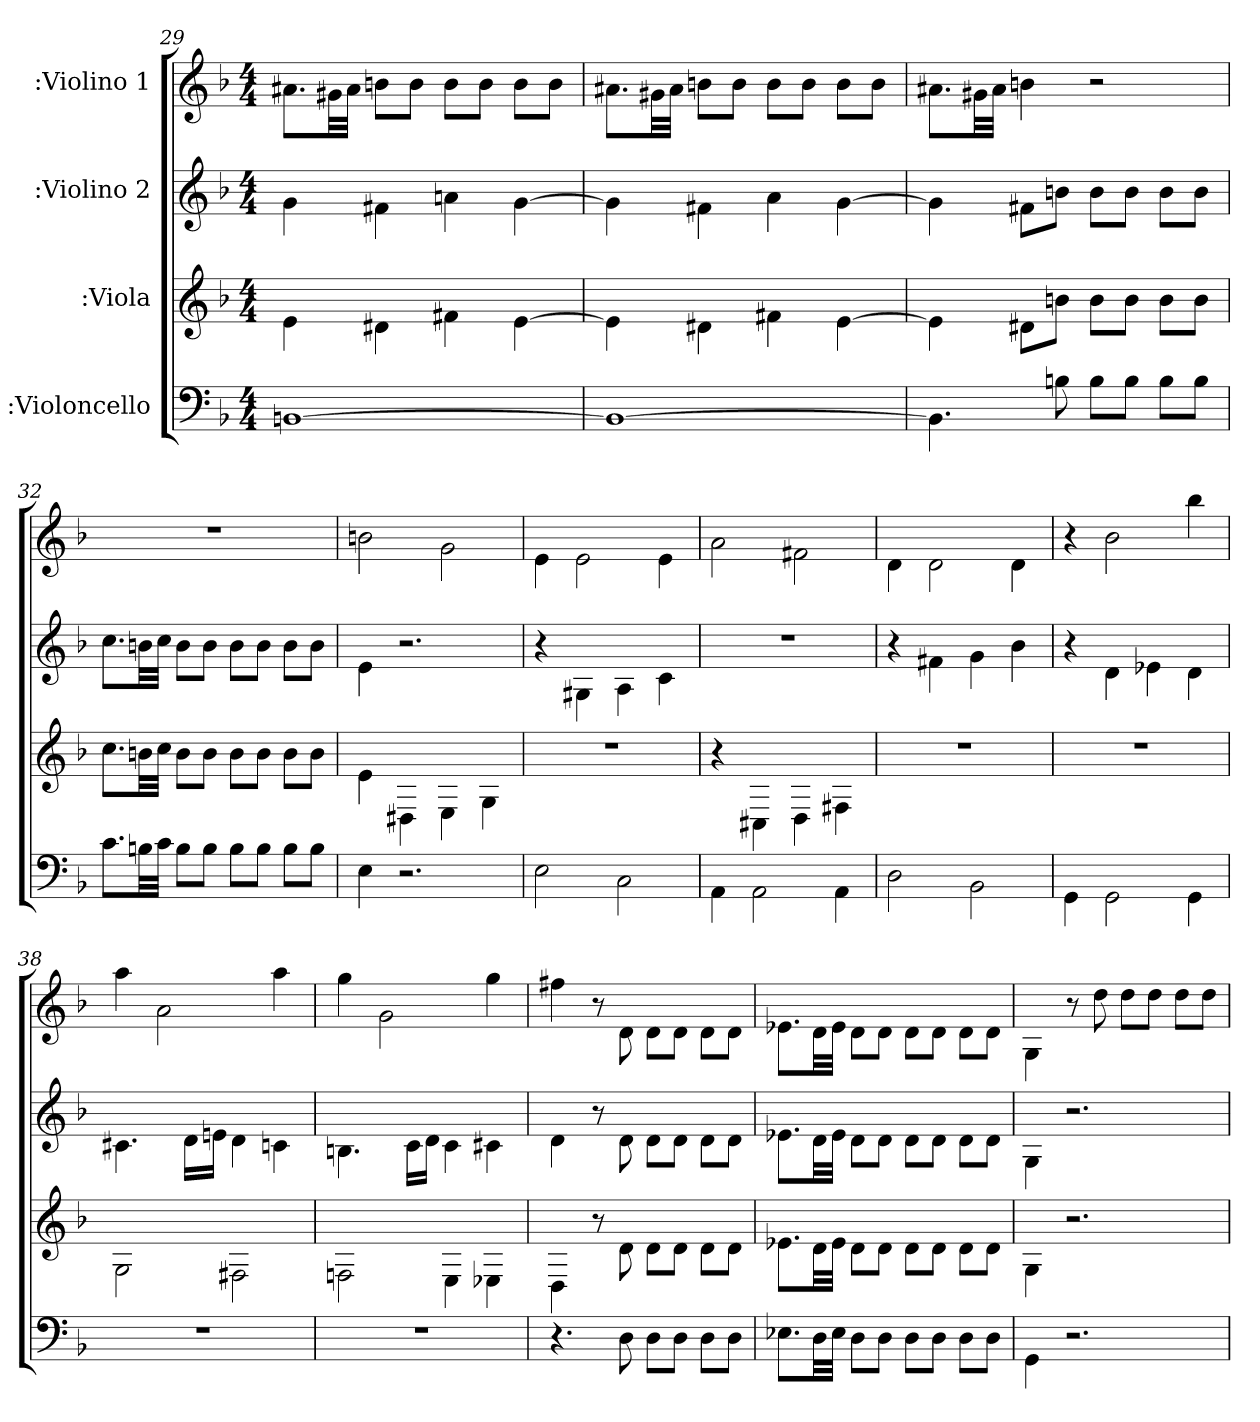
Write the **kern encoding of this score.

**kern	**kern	**kern	**kern
*part4	*part3	*part2	*part1
*staff4	*staff3	*staff2	*staff1
*I":Violoncello	*I":Viola	*I":Violino 2	*I":Violino 1
*clefF4	*	*clefG2	*clefG2
*k[b-]	*k[b-]	*k[b-]	*k[b-]
*d:	*d:	*d:	*d:
*M4/4	*M4/4	*M4/4	*M4/4
=29	=29	=29	=29
[1BBn\	4e\	4g\	8.a#X\L
.	.	.	32g#X\LL
.	.	.	32a#\JJJ
.	4d#X\	4f#X\	8bn\L
.	.	.	8b\J
.	4f#X\	4an\	8b\L
.	.	.	8b\J
.	[4e\	[4g\	8b\L
.	.	.	8b\J
=30	=30	=30	=30
1BBn\_	4e\]	4g\]	8.a#X\L
.	.	.	32g#X\LL
.	.	.	32a#\JJJ
.	4d#X\	4f#X\	8bn\L
.	.	.	8b\J
.	4f#X\	4a\	8b\L
.	.	.	8b\J
.	[4e\	[4g\	8b\L
.	.	.	8b\J
=31	=31	=31	=31
4.BBn\]	4e\]	4g\]	8.a#X\L
.	.	.	32g#X\LL
.	.	.	32a#\JJJ
.	8d#X\L	8f#X\L	4bn\
8B\	8bn\J	8bn\J	.
8B\L	8b\L	8b\L	2r
8B\J	8b\J	8b\J	.
8B\L	8b\L	8b\L	.
8B\J	8b\J	8b\J	.
=32	=32	=32	=32
8.c\L	8.cc\L	8.cc\L	1r
32Bn\LL	32bn\LL	32bn\LL	.
32c\JJJ	32cc\JJJ	32cc\JJJ	.
8B\L	8b\L	8b\L	.
8B\J	8b\J	8b\J	.
8B\L	8b\L	8b\L	.
8B\J	8b\J	8b\J	.
8B\L	8b\L	8b\L	.
8B\J	8b\J	8b\J	.
=33	=33	=33	=33
4E\	4e\	4e\	2bn\
2.r	4D#X\	2.r	.
.	4E\	.	2g\
.	4G\	.	.
=34	=34	=34	=34
2E\	1r	4r	4e\
.	.	4G#X\	2e\
2C\	.	4A\	.
.	.	4c\	4e\
=35	=35	=35	=35
4AA\	4r	1r	2a\
2AA\	4C#X\	.	.
.	4D\	.	2f#X\
4AA\	4F#X\	.	.
=36	=36	=36	=36
2D\	1r	4r	4d\
.	.	4f#X\	2d\
2BB-\	.	4g\	.
.	.	4b-\	4d\
=37	=37	=37	=37
4GG\	1r	4r	4r
2GG\	.	4d\	2b-\
.	.	4e-X\	.
4GG\	.	4d\	4bb-\
=38	=38	=38	=38
1r	2G\	4.c#X\	4aa\
.	.	.	2a\
.	.	16d\LL	.
.	.	16en\JJ	.
.	2F#X\	4d\	.
.	.	4cn\	4aa\
=39	=39	=39	=39
1r	2Fn\	4.Bn\	4gg\
.	.	.	2g\
.	.	16c\LL	.
.	.	16d\JJ	.
.	4E\	4c\	.
.	4E-X\	4c#X\	4gg\
=40	=40	=40	=40
4.r	4D\	4d\	4ff#X\
.	8r	8r	8r
8D\	8d\	8d\	8d\
8D\L	8d\L	8d\L	8d\L
8D\J	8d\J	8d\J	8d\J
8D\L	8d\L	8d\L	8d\L
8D\J	8d\J	8d\J	8d\J
=41	=41	=41	=41
8.E-X\L	8.e-X\L	8.e-X\L	8.e-X\L
32D\LL	32d\LL	32d\LL	32d\LL
32E-\JJJ	32e-\JJJ	32e-\JJJ	32e-\JJJ
8D\L	8d\L	8d\L	8d\L
8D\J	8d\J	8d\J	8d\J
8D\L	8d\L	8d\L	8d\L
8D\J	8d\J	8d\J	8d\J
8D\L	8d\L	8d\L	8d\L
8D\J	8d\J	8d\J	8d\J
=42	=42	=42	=42
4GG\	4G\	4G\	4G\
2.r	2.r	2.r	8r
.	.	.	8dd\
.	.	.	8dd\L
.	.	.	8dd\J
.	.	.	8dd\L
.	.	.	8dd\J
=	=	=	=
*-	*-	*-	*-
